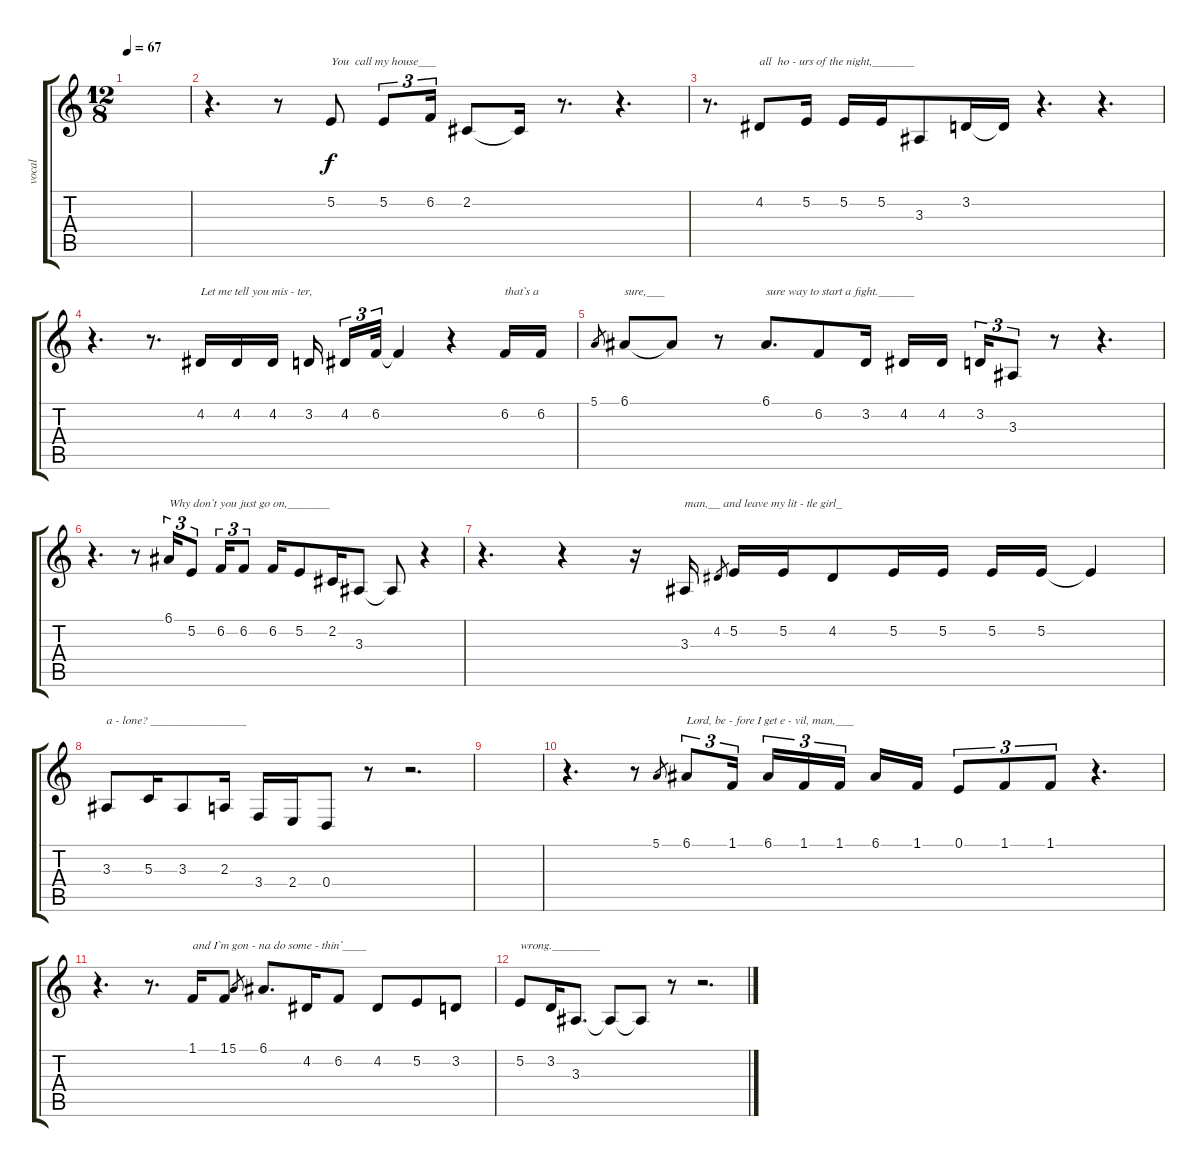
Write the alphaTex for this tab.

\track ("vocal" "vocal") {instrument flute}
\staff {score tabs}
\tuning (E4 B3 G3 D3 A2 E2) {hide}
\ts (12 8)
\tempo 67
\clef g2
\ks c
|
r.4{d} r.8 5.2.8{txt "You  call my house___"} 5.2.8{tu (3 2)} 6.2.16{tu (3 2)} 2.2.8 2.2{t}.16 r.8{d} r.4{d} |
r.8{d} 4.2.8{txt "all  ho - urs of the night,_______"} 5.2.16 5.2.16 5.2.16 3.3.8 3.2.16 3.2{t}.16 r.4{d} r.4{d} |
r.4{d} r.8{d} 4.2.16{txt "Let me tell you mis - ter,"} 4.2.16 4.2.16 3.2.16 4.2.16{tu (3 2)} 6.2.32{tu (3 2)} 6.2{t}.4 r.4 6.2.16{txt "that`s a"} 6.2.16 |
5.1.8{gr} 6.1.8{txt "sure,___"} 6.1{t}.8 r.8 6.1.8{d txt "sure way to start a fight.______"} 6.2.8 3.2.16 4.2.16 4.2.16 3.2.16{tu (3 2)} 3.3.8{tu (3 2)} r.8 r.4{d} |
r.4{d} r.8 6.1.16{tu (3 2) txt "Why don`t you just go on,_______"} 5.2.8{tu (3 2)} 6.2.16{tu (3 2)} 6.2.8{tu (3 2)} 6.2.16 5.2.8 2.2.16 3.3.8 3.3{t}.8 r.4 |
r.4{d} r.4 r.16 3.3.16{txt "man,__ and leave my lit - tle girl_"} 4.2.8{gr} 5.2.16 5.2.16 4.2.8 5.2.16 5.2.16 5.2.16 5.2.16 5.2{t}.4 |
3.3.8{txt "a - lone? ________________"} 5.3.16 3.3.8 2.3.16 3.4.16 2.4.16 0.4.8 r.8 r.2{d} |
|
r.4{d} r.8 5.1.8{gr} 6.1.8{tu (3 2) txt "Lord, be - fore I get e - vil, man,___"} 1.1.16{tu (3 2)} 6.1.16{tu (3 2)} 1.1.16{tu (3 2)} 1.1.16{tu (3 2)} 6.1.16 1.1.16 0.1.8{tu (3 2)} 1.1.8{tu (3 2)} 1.1.8{tu (3 2)} r.4{d} |
r.4{d} r.8{d} 1.1.16{txt "and I`m gon - na do some - thin`____"} 1.1.8 5.1.8{gr} 6.1.8{d} 4.2.16 6.2.8 4.2.8 5.2.8 3.2.8 |
5.2.8{txt "wrong.________"} 3.2.16 3.3.8{d} 3.3{t}.8 3.3{t}.8 r.8 r.2{d}
